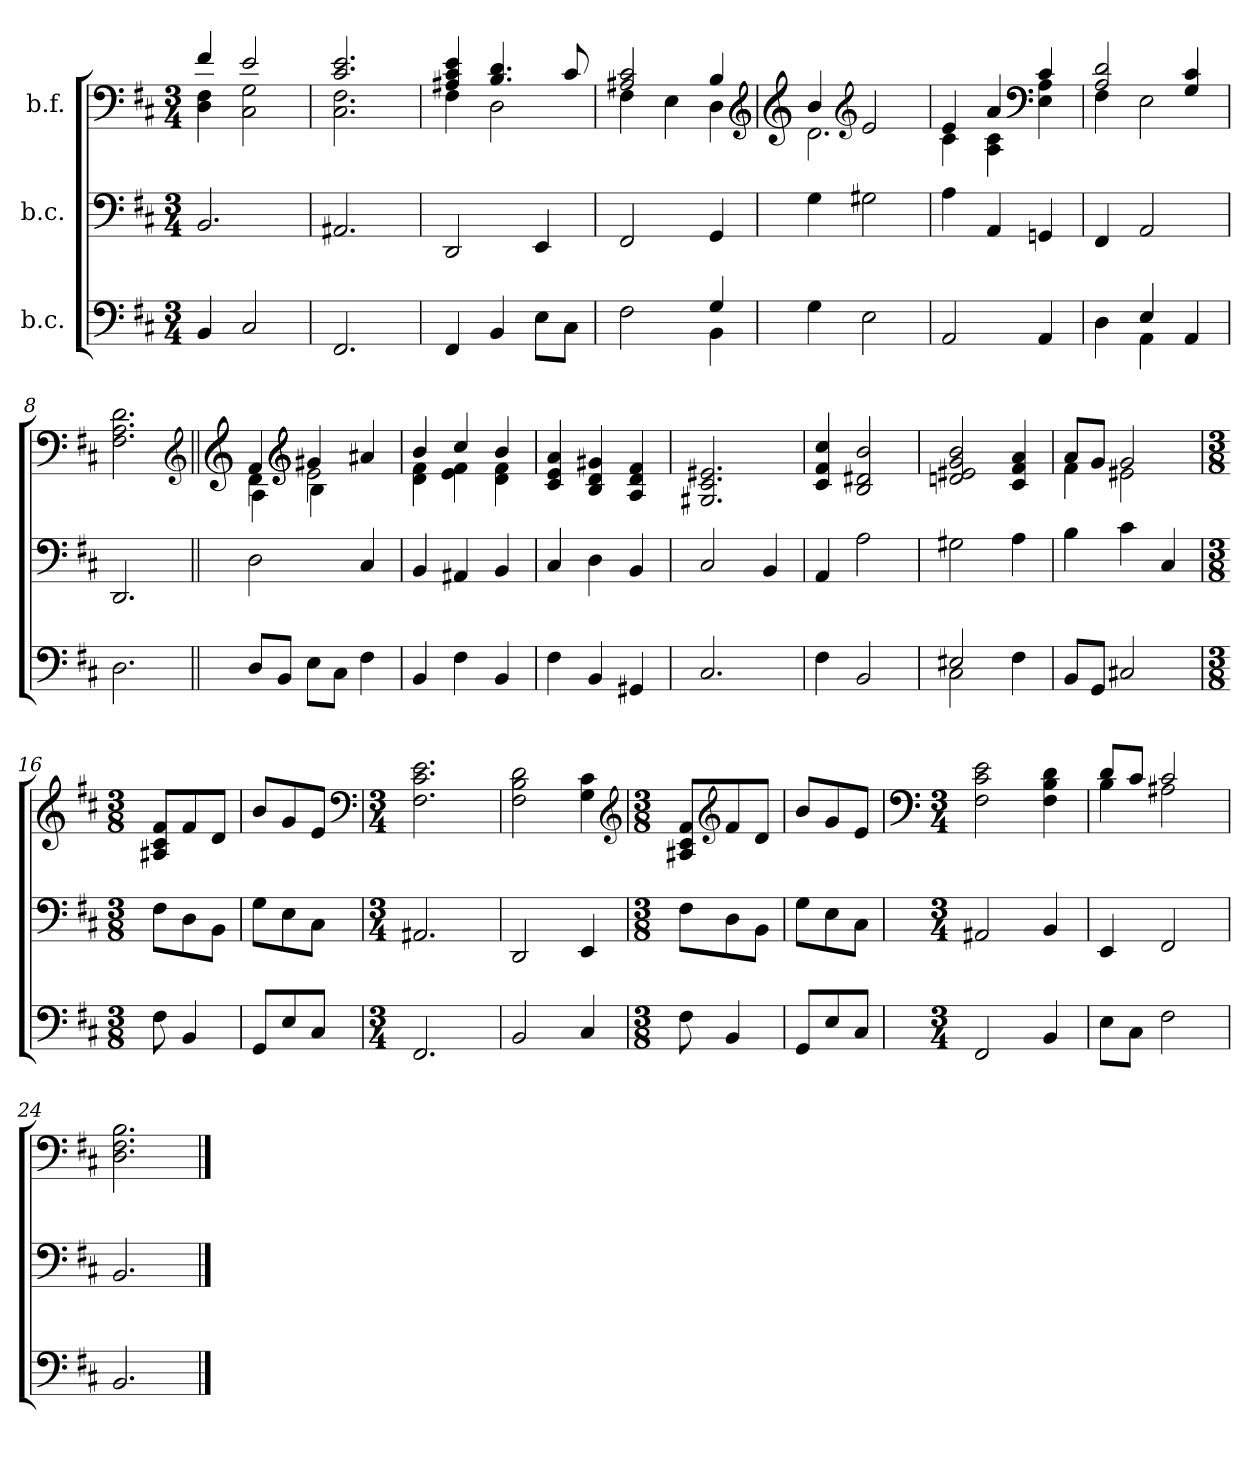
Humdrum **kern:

**kern	**kern	**kern
*part3	*part2	*part1
*staff3	*staff2	*staff1
*I"b.c.	*I"b.c.	*I"b.f.
*clefF4	*clefF4	*clefF4
*k[f#c#]	*k[f#c#]	*k[f#c#]
*D:	*D:	*D:
*M3/4	*M3/4	*M3/4
=1	=1	=1
*	*	*^
4BB/	2.BB/	4f#/	4D\ 4F#\
2C#/	.	2e/	2C#\ 2G\
=2	=2	=2	=2
2.FF#/	2.AA#X/	2.c#/ 2.e/	2.C#\ 2.F#\
=3	=3	=3	=3
4FF#/	2DD/	4A#X/ 4c#/ 4e/	4F#\
4BB/	.	4.B/ 4.d/	2D\
8E\L	4EE/	.	.
8C#\J	.	8c#/	.
=4	=4	=4	=4
*^	*	*	*
2F#\	2ryy	2FF#/	2A#X/ 2c#/	4F#\
.	.	.	.	4E\
4G/	4BB!\	4GG/	4B/	4D\
*v	*v	*	*	*
*	*	*clefG2	*
=5	=5	=5	=5
*	*	*clefG2	*
4G\	4G\	4b/	2.d\
*	*	*clefG2	*
2E\	2G#X\	2e/	.
=6	=6	=6	=6
2AA/	4A\	4e/	4c#\
.	4AA/	4a/	4A\ 4c#\
*	*	*clefF4	*
4AA/	4GGn/	4c#/	4E\ 4A\
=7	=7	=7	=7
*^	*	*	*
4D\	4ryy	4FF#/	2A/ 2d/	4F#\
4E/	4AA!\	2AA/	.	2E\
4AA/	4ryy	.	4G/ 4c#/	.
*v	*v	*	*v	*v
=8	=8	=8
2.D\	2.DD/	2.F#\ 2.A\ 2.d\
*	*	*clefG2
=9||	=9||	=9||
*	*	*clefG2
*	*	*^
*	*	*	*^
8D/L	2D\	4f#/	4d\	4A\
8BB/J	.	.	.	.
*	*	*clefG2	*	*
8E\L	.	4g#X/	2e\	4B\
8C#\J	.	.	.	.
4F#\	4C#/	4a#X/	.	4ryy
*	*	*	*v	*v
=10	=10	=10	=10
4BB/	4BB/	4b/	4d\ 4f#\
4F#\	4AA#X/	4cc#/	4e\ 4f#\
4BB/	4BB/	4b/	4d\ 4f#\
*	*	*v	*v
=11	=11	=11
4F#\	4C#/	4c#/ 4e/ 4a/
4BB/	4D\	4B/ 4d/ 4g#X/
4GG#X/	4BB/	4A/ 4d/ 4f#/
=12	=12	=12
2.C#/	2C#/	2.G#X/ 2.c#/ 2.e#X/
.	4BB/	.
=13	=13	=13
4F#\	4AA/	4c#/ 4f#/ 4cc#/
2BB/	2A\	2B/ 2d#X/ 2b/
=14	=14	=14
*^	*	*
2E#X/	2C#\	2G#X\	2dn/ 2e#X/ 2g/ 2b/
4F#\	4ryy	4A\	4c#/ 4f#/ 4a/
*v	*v	*	*
=15	=15	=15
*	*	*^
8BB/L	4B\	8a/L	4f#\
8GG/J	.	8g/J	.
2C#X/	4c#\	2g/	2e#X\
.	4C#/	.	.
*	*	*v	*v
=16	=16	=16
*M3/8	*M3/8	*M3/8
8F#\	8F#\L	8A#X/ 8c#/ 8f#/L
4BB/	8D\	8f#/
.	8BB\J	8d/J
=17	=17	=17
8GG/L	8G\L	8b/L
8E/	8E\	8g/
8C#/J	8C#\J	8e/J
*	*	*clefF4
=18	=18	=18
*M3/4	*M3/4	*M3/4
2.FF#/	2.AA#X/	2.F#\ 2.c#\ 2.e\
=19	=19	=19
2BB/	2DD/	2F#\ 2B\ 2d\
4C#/	4EE/	4G\ 4c#\
*	*	*clefG2
=20	=20	=20
*M3/8	*M3/8	*M3/8
8F#\	8F#\L	8A#X/ 8c#/ 8f#/L
*	*	*clefG2
4BB/	8D\	8f#/
.	8BB\J	8d/J
=21	=21	=21
8GG/L	8G\L	8b/L
8E/	8E\	8g/
8C#/J	8C#\J	8e/J
=22	=22	=22
*	*	*clefF4
*M3/4	*M3/4	*M3/4
2FF#/	2AA#X/	2F#\ 2c#\ 2e\
4BB/	4BB/	4F#\ 4B\ 4d\
=23	=23	=23
*	*	*^
8E\L	4EE/	8d/L	4B\
8C#\J	.	8c#/J	.
2F#\	2FF#/	2c#/	2A#X\
*	*	*v	*v
=24	=24	=24
2.BB/	2.BB/	2.D\ 2.F#\ 2.B\
==	==	==
*-	*-	*-
